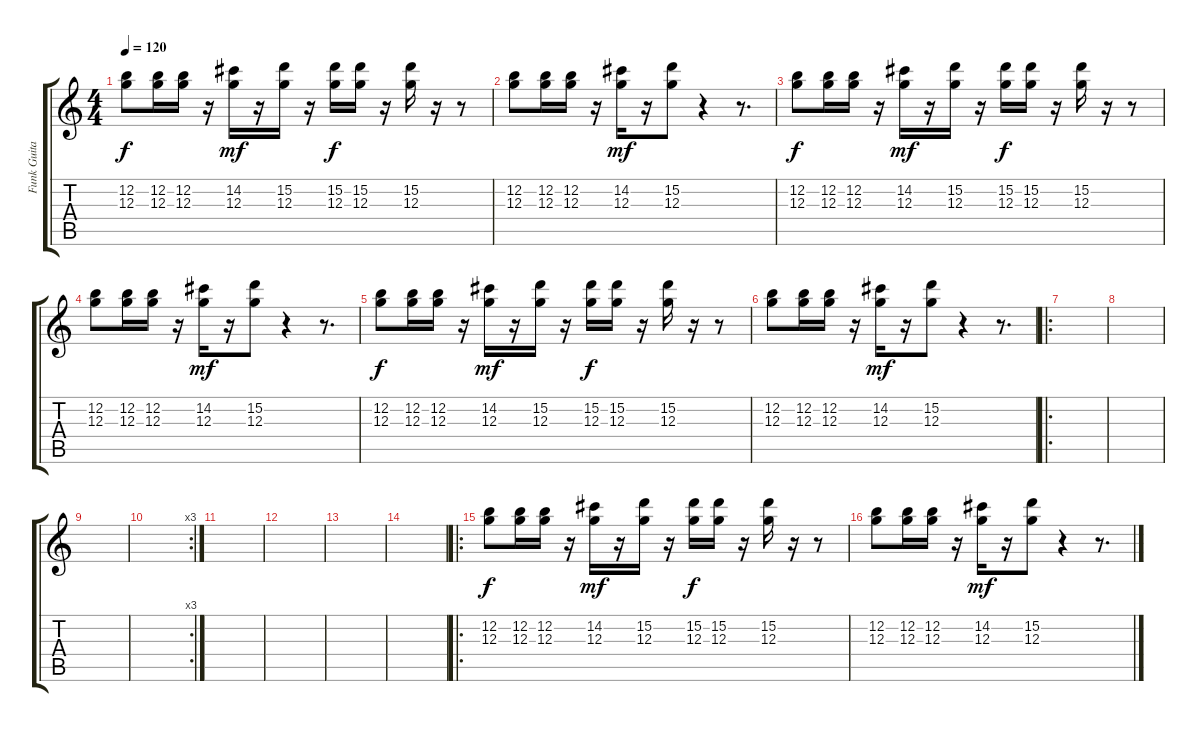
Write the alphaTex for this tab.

\track ("Funk Guitar" "Funk Guita") {instrument overdrivenguitar}
\staff {score tabs}
\tuning (E4 B3 G3 D3 A2 E2) {hide}
\ts (4 4)
\tempo 120
\clef g2
\ks c
(12.2 12.3).8{dy f} (12.2 12.3).16 (12.2 12.3).16 r.16 (14.2 12.3).16{dy mf} r.16 (15.2 12.3).16 r.16 (15.2 12.3).16{dy f} (15.2 12.3).16 r.16 (15.2 12.3).16 r.16 r.8 |
(12.2 12.3).8 (12.2 12.3).16 (12.2 12.3).16 r.16 (14.2 12.3).16{dy mf} r.16 (15.2 12.3).8 r.4 r.8{d} |
(12.2 12.3).8{dy f} (12.2 12.3).16 (12.2 12.3).16 r.16 (14.2 12.3).16{dy mf} r.16 (15.2 12.3).16 r.16 (15.2 12.3).16{dy f} (15.2 12.3).16 r.16 (15.2 12.3).16 r.16 r.8 |
(12.2 12.3).8 (12.2 12.3).16 (12.2 12.3).16 r.16 (14.2 12.3).16{dy mf} r.16 (15.2 12.3).8 r.4 r.8{d} |
(12.2 12.3).8{dy f} (12.2 12.3).16 (12.2 12.3).16 r.16 (14.2 12.3).16{dy mf} r.16 (15.2 12.3).16 r.16 (15.2 12.3).16{dy f} (15.2 12.3).16 r.16 (15.2 12.3).16 r.16 r.8 |
(12.2 12.3).8 (12.2 12.3).16 (12.2 12.3).16 r.16 (14.2 12.3).16{dy mf} r.16 (15.2 12.3).8 r.4 r.8{d} |
\ro
|
|
|
\rc 3
|
|
|
|
|
\ro
(12.2 12.3).8{dy f} (12.2 12.3).16 (12.2 12.3).16 r.16 (14.2 12.3).16{dy mf} r.16 (15.2 12.3).16 r.16 (15.2 12.3).16{dy f} (15.2 12.3).16 r.16 (15.2 12.3).16 r.16 r.8 |
(12.2 12.3).8 (12.2 12.3).16 (12.2 12.3).16 r.16 (14.2 12.3).16{dy mf} r.16 (15.2 12.3).8 r.4 r.8{d}
